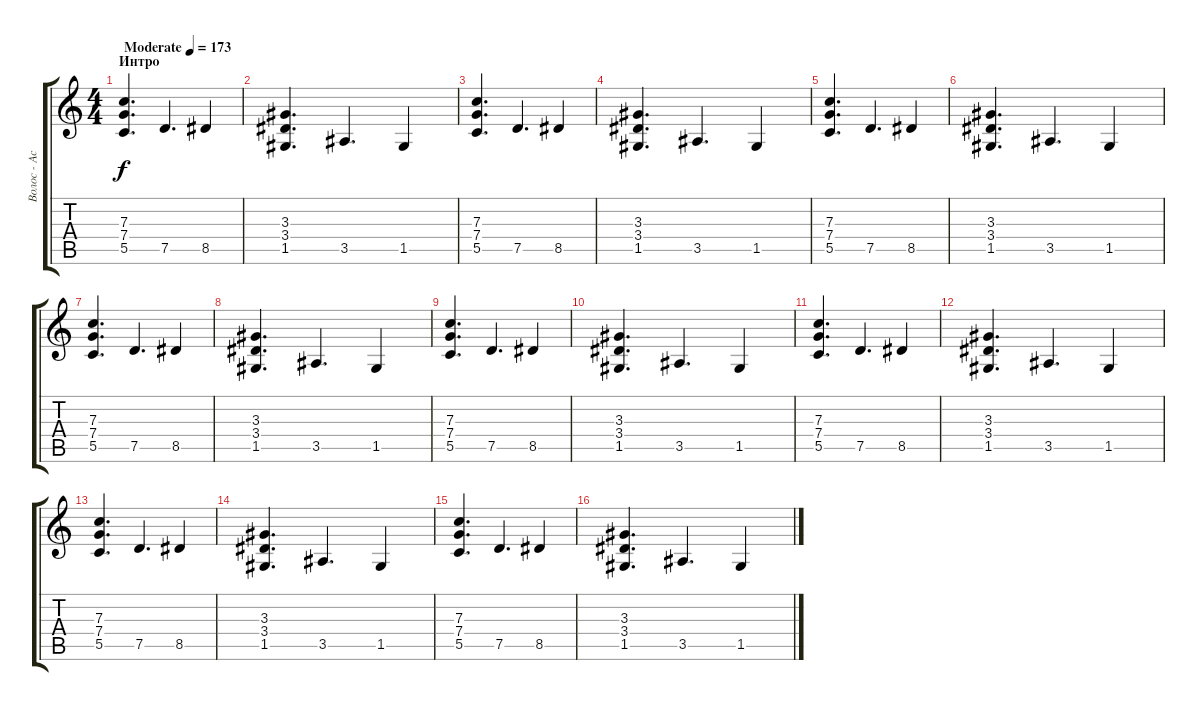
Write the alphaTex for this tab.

\track ("Волос - Acoustic" "Волос - Ac") {instrument acousticguitarnylon}
\staff {score tabs}
\tuning (D4 A3 F3 C3 G2 C2) {hide}
\ts (4 4)
\section ("" "Интро")
\tempo (173 "Moderate")
\clef g2
\ks c
(7.3 7.4 5.5).4{d dy f instrument acousticguitarnylon} 7.5.4{d} 8.5.4 |
(3.3 3.4 1.5).4{d} 3.5.4{d} 1.5.4 |
(7.3 7.4 5.5).4{d} 7.5.4{d} 8.5.4 |
(3.3 3.4 1.5).4{d} 3.5.4{d} 1.5.4 |
(7.3 7.4 5.5).4{d} 7.5.4{d} 8.5.4 |
(3.3 3.4 1.5).4{d} 3.5.4{d} 1.5.4 |
(7.3 7.4 5.5).4{d} 7.5.4{d} 8.5.4 |
(3.3 3.4 1.5).4{d} 3.5.4{d} 1.5.4 |
(7.3 7.4 5.5).4{d} 7.5.4{d} 8.5.4 |
(3.3 3.4 1.5).4{d} 3.5.4{d} 1.5.4 |
(7.3 7.4 5.5).4{d} 7.5.4{d} 8.5.4 |
(3.3 3.4 1.5).4{d} 3.5.4{d} 1.5.4 |
(7.3 7.4 5.5).4{d} 7.5.4{d} 8.5.4 |
(3.3 3.4 1.5).4{d} 3.5.4{d} 1.5.4 |
(7.3 7.4 5.5).4{d} 7.5.4{d} 8.5.4 |
(3.3 3.4 1.5).4{d} 3.5.4{d} 1.5.4
